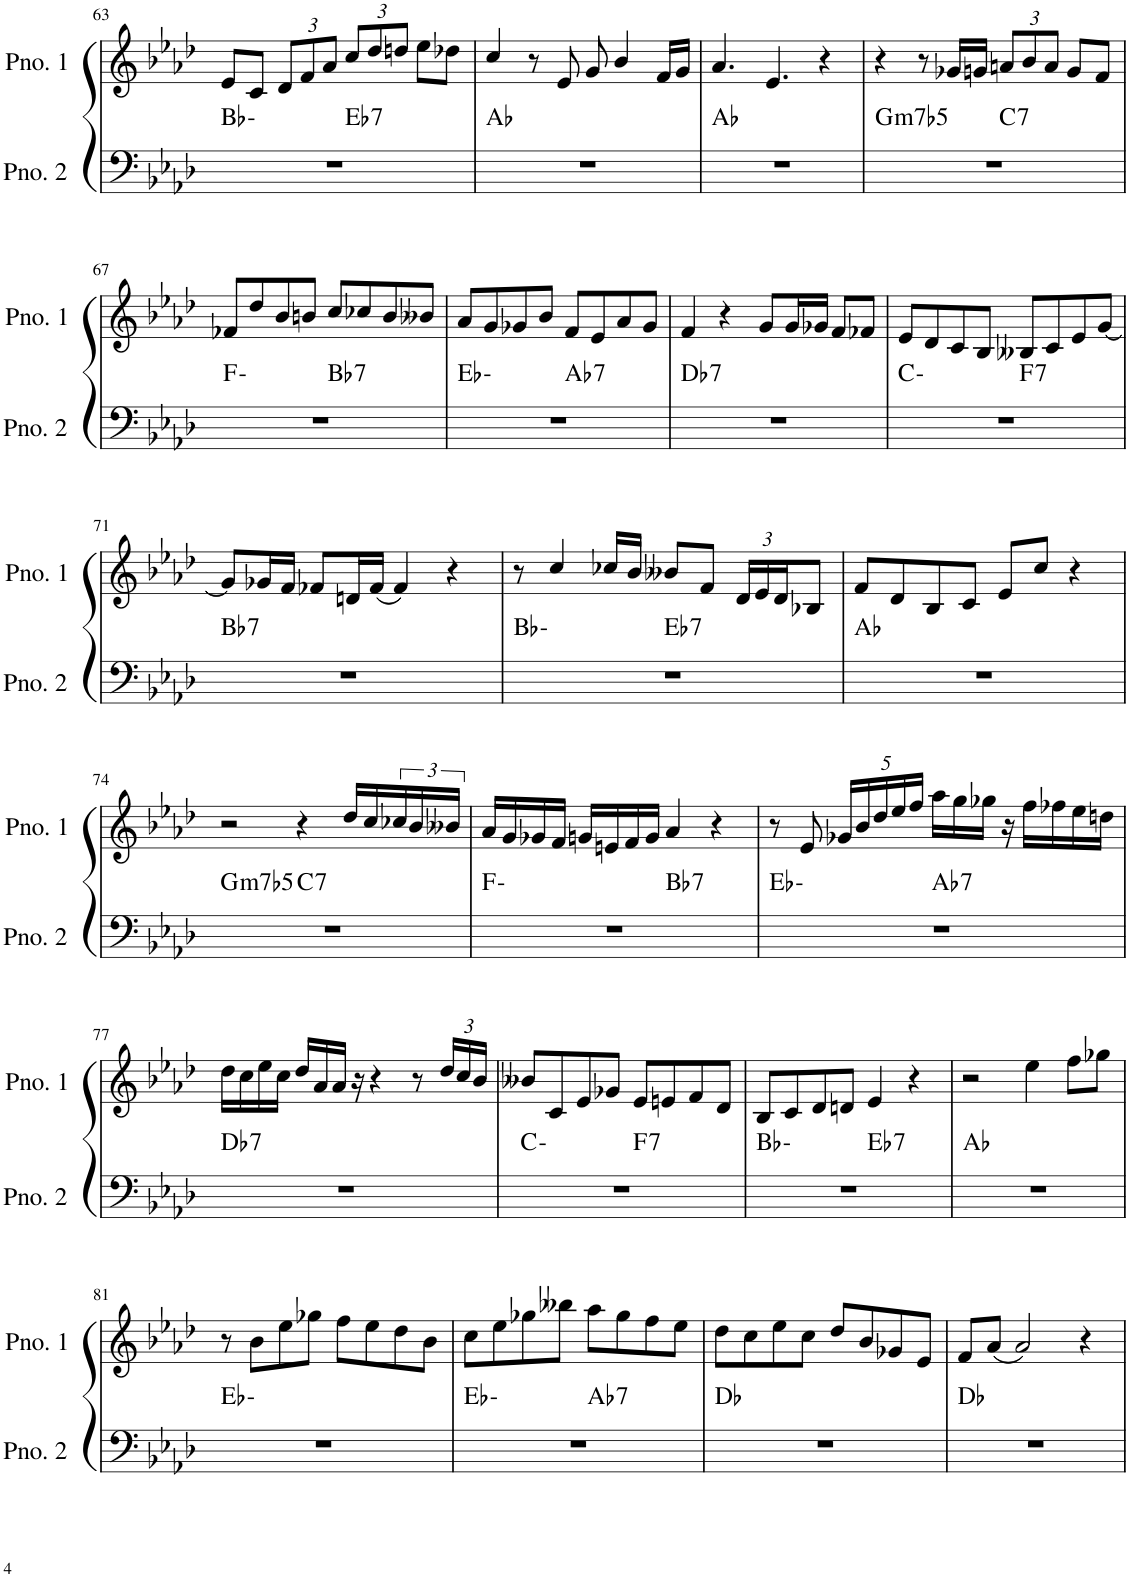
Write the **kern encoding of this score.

**kern	**harte	**kern
*part2	*part2	*part1
*staff2	*	*staff1
*I"ピアノ 2	*	*I"ピアノ 1
!!LO:PB:g=z
*clefF4	*	*clefG2
*k[b-e-a-d-]	*	*k[b-e-a-d-]
*M4/4	*	*M4/4
=63	=63	=63
*^	*	*
1r	2ryy	Bb:min	8e-/L
.	.	.	8c/J
*	*	*	*Xbrackettup
.	.	.	12d-/L
.	.	.	12f/
.	.	.	12a-/J
!	!	!LO:H:kt=7	!
.	2ryy	Eb:7	12cc/L
.	.	.	12dd-/
.	.	.	12ddn/J
.	.	.	8ee-\L
.	.	.	8dd-X\J
*v	*v	*	*
=64	=64	=64
1r	Ab:maj	4cc/
.	.	8r
.	.	8e-/
.	.	8g/
.	.	4b-/
.	.	16f/LL
.	.	16g/JJ
=65	=65	=65
1r	Ab:maj	4.a-/
.	.	4.e-/
.	.	4r
=66	=66	=66
!	!LO:H:kt=m7b5	!
*^	*	*
1r	2ryy	G:hdim7	4r
.	.	.	8r
.	.	.	16g-X/LL
.	.	.	16gn/JJ
!	!	!LO:H:kt=7	!
.	2ryy	C:7	12an/L
.	.	.	12b-/
.	.	.	12a/J
.	.	.	8g/L
.	.	.	8f/J
!!LO:LB:g=z
=67	=67	=67	=67
1r	2ryy	F:min	8f-X/L
.	.	.	8dd-/
.	.	.	8b-/
.	.	.	8bn/J
!	!	!LO:H:kt=7	!
.	2ryy	Bb:7	8cc/L
.	.	.	8cc-X/
.	.	.	8b/
.	.	.	8b--X/J
=68	=68	=68	=68
1r	2ryy	Eb:min	8a-/L
.	.	.	8g/
.	.	.	8g-X/
.	.	.	8b-/J
!	!	!LO:H:kt=7	!
.	2ryy	Ab:7	8f/L
.	.	.	8e-/
.	.	.	8a-/
.	.	.	8g-/J
=69	=69	=69	=69
!	!	!LO:H:kt=7	!
*v	*v	*	*
1r	Db:7	4f/
.	.	4r
.	.	8g/L
.	.	16g/L
.	.	16g-X/JJ
.	.	8f/L
.	.	8f-X/J
=70	=70	=70
*^	*	*
1r	2ryy	C:min	8e-/L
.	.	.	8d-/
.	.	.	8c/
.	.	.	8B-/J
!	!	!LO:H:kt=7	!
.	2ryy	F:7	8B--X/L
.	.	.	8c/
.	.	.	8e-/
.	.	.	[8g/J
!!LO:LB:g=z
=71	=71	=71	=71
!	!	!LO:H:kt=7	!
*v	*v	*	*
1r	Bb:7	8g/L]
.	.	16g-X/L
.	.	16f/JJ
.	.	8f-X/L
.	.	16dn/L
.	.	(16f-/JJ
.	.	4f-/)
.	.	4r
=72	=72	=72
*^	*	*
1r	2ryy	Bb:min	8r
.	.	.	4cc/
.	.	.	16cc-X/LL
.	.	.	16b-/JJ
!	!	!LO:H:kt=7	!
.	2ryy	Eb:7	8b--X/L
.	.	.	8f/J
.	.	.	24d-/LL
.	.	.	24e-/
.	.	.	24d-/J
.	.	.	8B-X/J
*v	*v	*	*
=73	=73	=73
1r	Ab:maj	8f/L
.	.	8d-/
.	.	8B-/
.	.	8c/J
.	.	8e-/L
.	.	8cc/J
.	.	4r
!!LO:LB:g=z
=74	=74	=74
!	!LO:H:kt=m7b5	!
*^	*	*
1r	2ryy	G:hdim7	2r
!	!	!LO:H:kt=7	!
.	2ryy	C:7	4r
.	.	.	16dd-/LL
.	.	.	16cc/
*	*	*	*brackettup
.	.	.	24cc-X/
.	.	.	24b-/
.	.	.	24b--X/JJ
=75	=75	=75	=75
1r	2ryy	F:min	16a-/LL
.	.	.	16g/
.	.	.	16g-X/
.	.	.	16f/JJ
.	.	.	16gn/LL
.	.	.	16en/
.	.	.	16f/
.	.	.	16g/JJ
!	!	!LO:H:kt=7	!
.	2ryy	Bb:7	4a-/
.	.	.	4r
=76	=76	=76	=76
1r	2ryy	Eb:min	8r
.	.	.	8e-/
*	*	*	*Xbrackettup
.	.	.	20g-X/LL
.	.	.	20b-/
.	.	.	20dd-/
.	.	.	20ee-/
.	.	.	20ff/JJ
!	!	!LO:H:kt=7	!
.	2ryy	Ab:7	16aa-\LL
.	.	.	16gg\
.	.	.	16gg-X\JJ
.	.	.	16r
.	.	.	16ff\LL
.	.	.	16ff-X\
.	.	.	16ee-\
.	.	.	16ddn\JJ
!!LO:LB:g=z
=77	=77	=77	=77
!	!	!LO:H:kt=7	!
*v	*v	*	*
1r	Db:7	16dd-\LL
.	.	16cc\
.	.	16ee-\
.	.	16cc\JJ
.	.	16dd-/LL
.	.	16a-/
.	.	16a-/JJ
.	.	16r
.	.	4r
.	.	8r
.	.	24dd-/LL
.	.	24cc/
.	.	24b-/JJ
=78	=78	=78
*^	*	*
1r	2ryy	C:min	8b--X/L
.	.	.	8c/
.	.	.	8e-/
.	.	.	8g-X/J
!	!	!LO:H:kt=7	!
.	2ryy	F:7	8e-/L
.	.	.	8en/
.	.	.	8f/
.	.	.	8d-/J
=79	=79	=79	=79
1r	2ryy	Bb:min	8B-/L
.	.	.	8c/
.	.	.	8d-/
.	.	.	8dn/J
!	!	!LO:H:kt=7	!
.	2ryy	Eb:7	4e-/
.	.	.	4r
*v	*v	*	*
=80	=80	=80
1r	Ab:maj	2r
.	.	4ee-\
.	.	8ff\L
.	.	8gg-X\J
!!LO:LB:g=z
=81	=81	=81
1r	Eb:min	8r
.	.	8b-\L
.	.	8ee-\
.	.	8gg-X\J
.	.	8ff\L
.	.	8ee-\
.	.	8dd-\
.	.	8b-\J
=82	=82	=82
*^	*	*
1r	2ryy	Eb:min	8cc\L
.	.	.	8ee-\
.	.	.	8gg-X\
.	.	.	8bb--X\J
!	!	!LO:H:kt=7	!
.	2ryy	Ab:7	8aa-\L
.	.	.	8gg-\
.	.	.	8ff\
.	.	.	8ee-\J
*v	*v	*	*
=83	=83	=83
1r	Db:maj	8dd-\L
.	.	8cc\
.	.	8ee-\
.	.	8cc\J
.	.	8dd-/L
.	.	8b-/
.	.	8g-X/
.	.	8e-/J
=84	=84	=84
1r	Db:maj	8f/L
.	.	(8a-/J
.	.	2a-/)
.	.	4r
=	=	=
*-	*-	*-
